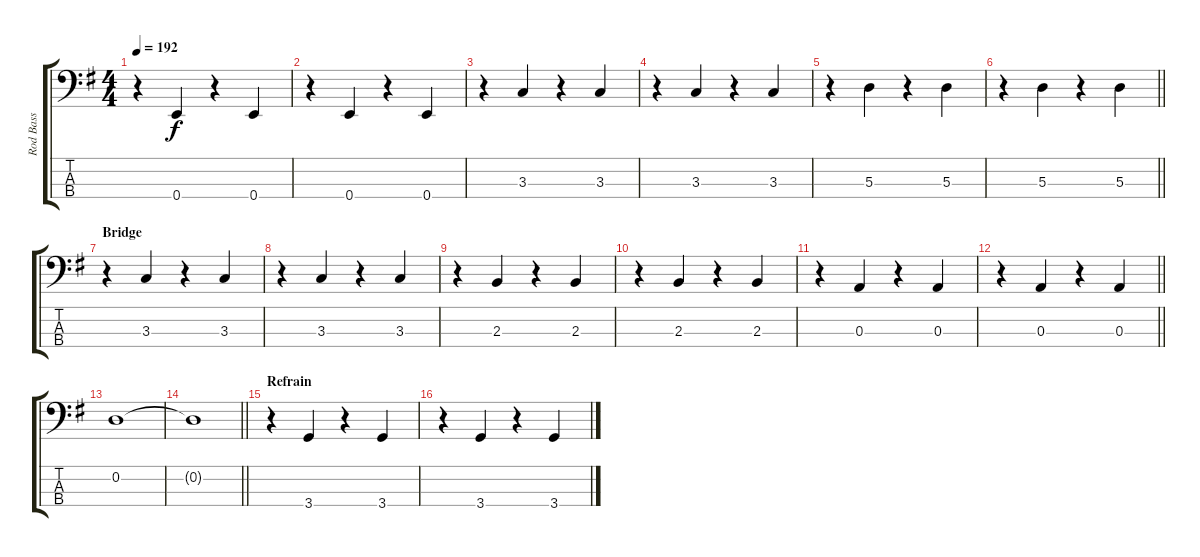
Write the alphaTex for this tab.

\track ("Rod Bass" "Rod Bass") {instrument electricbassfinger}
\staff {score tabs}
\tuning (G2 D2 A1 E1) {hide}
\ts (4 4)
\tempo 192
\clef f4
\ks g
r.4{dy f} 0.4.4 r.4 0.4.4 |
r.4 0.4.4 r.4 0.4.4 |
r.4 3.3.4 r.4 3.3.4 |
r.4 3.3.4 r.4 3.3.4 |
r.4 5.3.4 r.4 5.3.4 |
\barLineRight lightlight
r.4 5.3.4 r.4 5.3.4 |
\section ("" "Bridge")
r.4 3.3.4 r.4 3.3.4 |
r.4 3.3.4 r.4 3.3.4 |
r.4 2.3.4 r.4 2.3.4 |
r.4 2.3.4 r.4 2.3.4 |
r.4 0.3.4 r.4 0.3.4 |
\barLineRight lightlight
r.4 0.3.4 r.4 0.3.4 |
0.2.1 |
\barLineRight lightlight
0.2{t}.1 |
\section ("" "Refrain")
r.4 3.4.4 r.4 3.4.4 |
r.4 3.4.4 r.4 3.4.4
